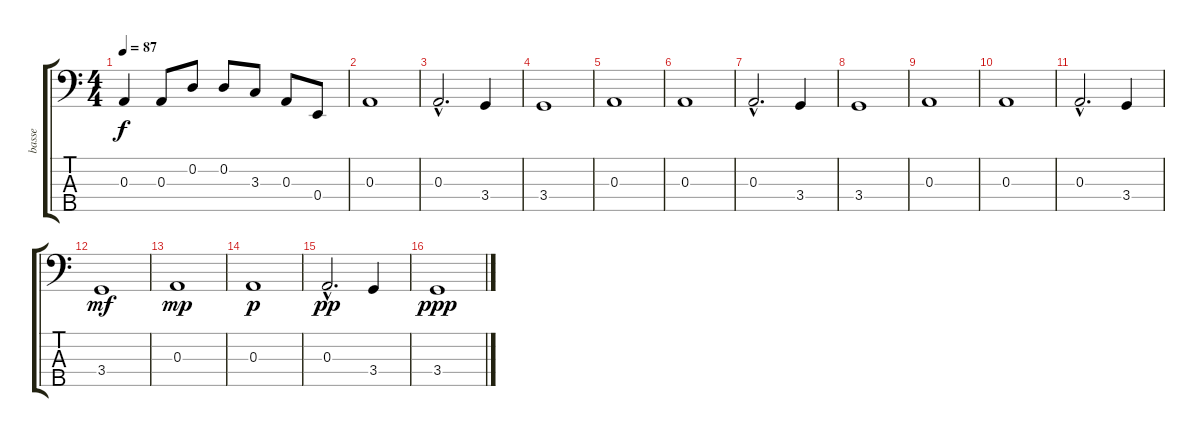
\track ("basse" "basse") {instrument electricbasspick}
\staff {score tabs}
\tuning (G2 D2 A1 E1 B0) {hide}
\ts (4 4)
\tempo 87
\clef f4
\ks c
0.3.4{dy f} 0.3.8 0.2.8 0.2.8 3.3.8 0.3.8 0.4.8 |
0.3.1 |
0.3{hac}.2{d} 3.4.4 |
3.4.1 |
0.3.1 |
0.3.1 |
0.3{hac}.2{d} 3.4.4 |
3.4.1 |
0.3.1 |
0.3.1 |
0.3{hac}.2{d} 3.4.4 |
3.4.1{dy mf} |
0.3.1{dy mp} |
0.3.1{dy p} |
0.3{hac}.2{d dy pp} 3.4.4 |
3.4.1{dy ppp}
